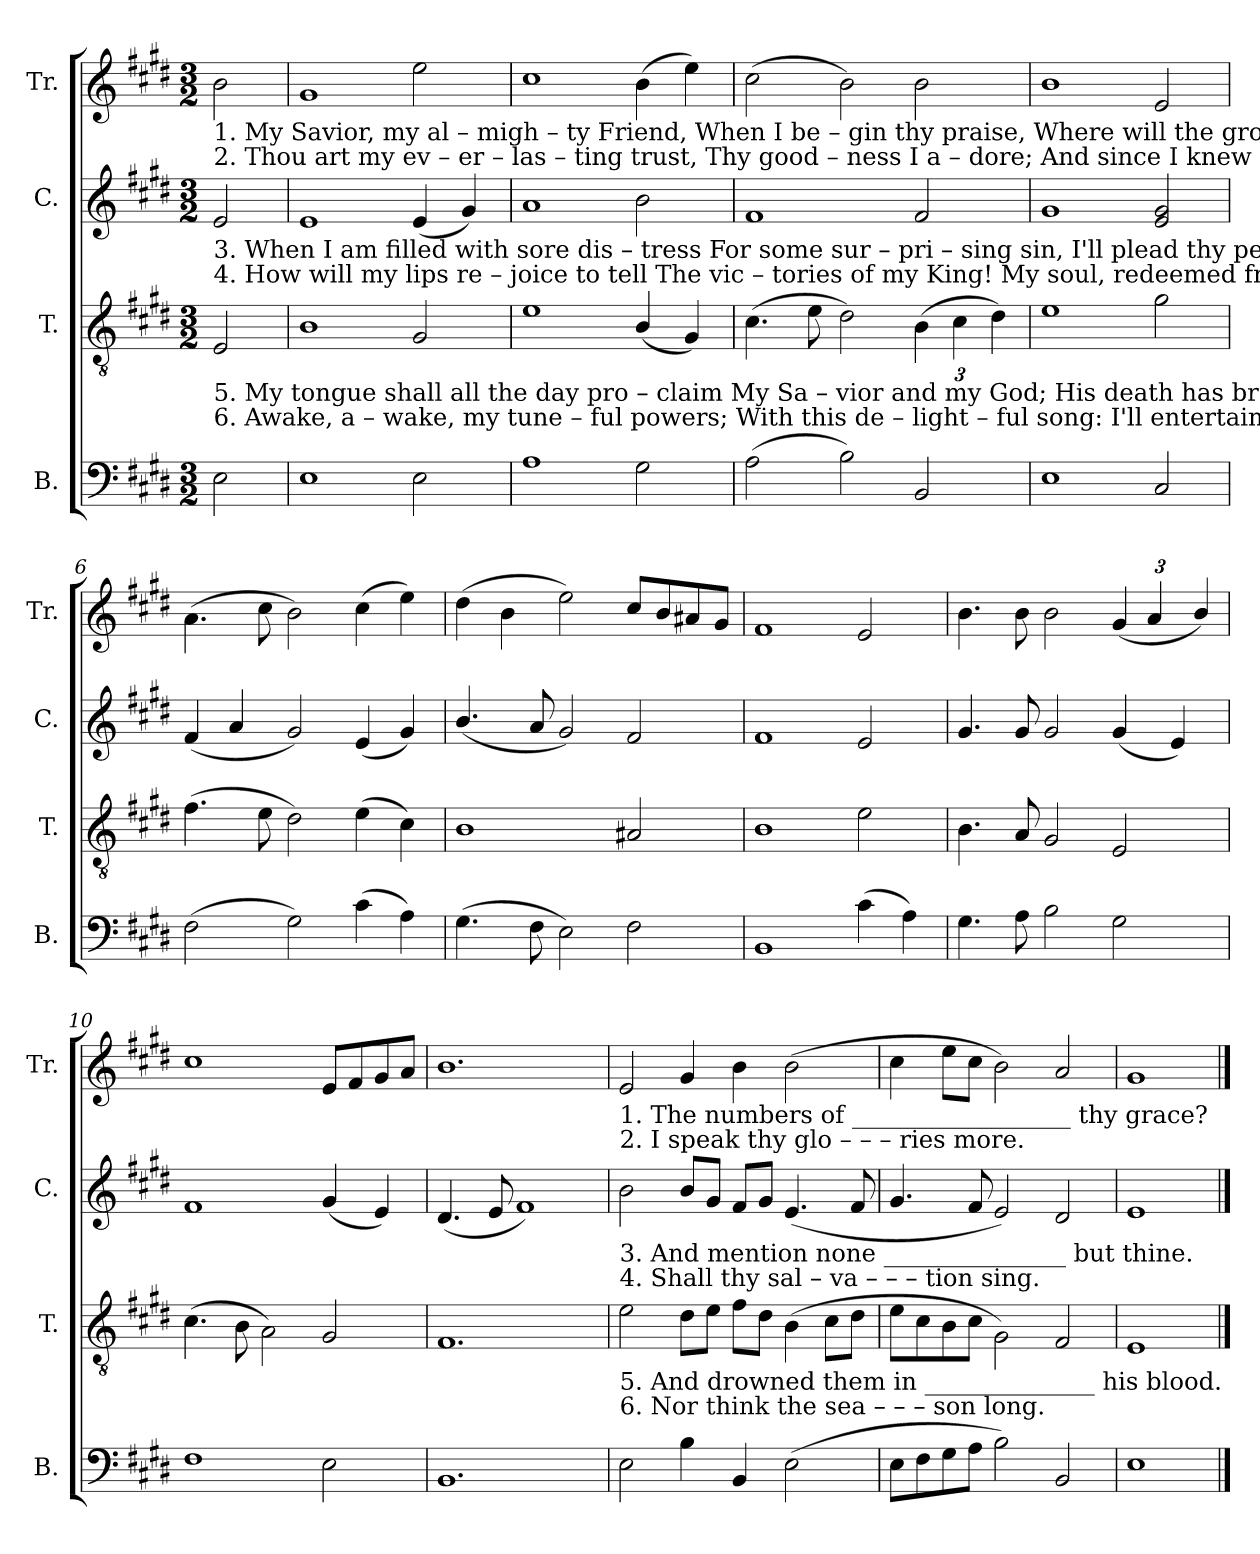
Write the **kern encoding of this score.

**kern	**kern	**kern	**kern
*part4	*part3	*part2	*part1
*staff4	*staff3	*staff2	*staff1
*I"B.	*I"T.	*I"C.	*I"Tr.
*I'B.	*I'T.	*I'C.	*I'Tr.
*clefF4	*clefGv2	*clefG2	*clefG2
*k[f#c#g#d#]	*k[f#c#g#d#]	*k[f#c#g#d#]	*k[f#c#g#d#]
*M3/2	*M3/2	*M3/2	*M3/2
*MM150	*MM150	*MM150	*MM150
=1	=1	=1	=1
!	!	!	!LO:TX:b:t=1. My  Savior,    my  al   –   migh    –   ty   Friend, When  I            be   –   gin                thy         praise,  Where will the gro – wing  num     –     bers           end,
!	!	!	!LO:TX:b:t=2. Thou art  my  ev – er  –  las       –    ting   trust,  Thy  good   –   ness      I                   a      –      dore;  And since I knew  thy          gra       –      ces            first,
!	!	!LO:TX:b:t=3. When I   am  filled  with  sore         dis   –   tress  For some          sur  –  pri      –      sing               sin,  I'll plead thy per – fect         right    –    eous     –     ness,	!
!	!	!LO:TX:b:t=4. How will my lips    re  –   joice        to           tell  The vic      –     tories   of                my            King!  My soul, redeemed from    sin             and              hell,	!
!	!LO:TX:b:t=5. My tongue shall all the    day         pro  –  claim  My Sa      –     vior     and               my              God;  His death has brought my  foes          to                shame,	!	!
!	!LO:TX:b:t=6. Awake,  a – wake,  my     tune   –   ful    powers; With this        de   –   light      –      ful              song&colon;   I'll  entertain    the             dark    –    est               hours,	!	!
2E!\	2E!/	2e!/	2b!\
=2	=2	=2	=2
1E!	1B!	1e!	1g#!
2E!\	2G#!/	(<4e!/	2ee!\
.	.	4g#!/)	.
=3	=3	=3	=3
1A!	1e!	1a!	1cc#!
2G#!\	(<4B!/	2b!\	(>4b!\
.	4G#!/)	.	4ee!\)
=4	=4	=4	=4
(>2A!\	(>4.c#!\	1f#!	(>2cc#!\
.	8e!\	.	.
2B!\)	2d#!\)	.	2b!\)
*	*Xbrackettup	*	*
2BB!/	(>6B!\	2f#!/	2b!\
.	6c#!\	.	.
.	6d#!\)	.	.
=5	=5	=5	=5
1E!	1e!	1g#!	1b!
2C#!/	2g#!\	2e!/ 2g#!/	2e!/
=6	=6	=6	=6
(>2F#!\	(>4.f#!\	(<4f#!/	(>4.a!\
.	.	4a!/	.
.	8e!\	.	8cc#!\
2G#!\)	2d#!\)	2g#!/)	2b!\)
(>4c#!\	(>4e!\	(<4e!/	(>4cc#!\
4A!\)	4c#!\)	4g#!/)	4ee!\)
=7	=7	=7	=7
(>4.G#!\	1B!	(<4.b!/	(>4dd#!\
.	.	.	4b!\
8F#!\	.	8a!/	.
2E!\)	.	2g#!/)	2ee!\)
2F#!\	2A#X!/	2f#!/	8cc#!/L
.	.	.	8b!/
.	.	.	8a#X!/
.	.	.	8g#!/J
=8	=8	=8	=8
1BB!	1B!	1f#!	1f#!
(>4c#!\	2e!\	2e!/	2e!/
4A!\)	.	.	.
=9	=9	=9	=9
4.G#!\	4.B!\	4.g#!/	4.b!\
8A!\	8A!/	8g#!/	8b!\
2B!\	2G#!/	2g#!/	2b!\
*	*	*	*Xbrackettup
2G#!\	2E!/	(<4g#!/	(<6g#!/
.	.	.	6a!/
.	.	4e!/)	.
.	.	.	6b!/)
=10	=10	=10	=10
1F#!	(>4.c#!\	1f#!	1cc#!
.	8B!\	.	.
.	2A!\)	.	.
2E!\	2G#!/	(<4g#!/	8e!/L
.	.	.	8f#!/
.	.	4e!/)	8g#!/
.	.	.	8a!/J
=11	=11	=11	=11
1.BB!	1.F#!	(<4.d#!/	1.b!
.	.	8e!/	.
.	.	1f#!)	.
!!LO:LB:g=z
=12	=12	=12	=12
!	!	!	!LO:TX:b:t=1. The  numbers  of __________________  thy grace?
!	!	!	!LO:TX:b:t=2. I  speak  thy    glo          –        –        –        ries more.
!	!	!LO:TX:b:t=3. And mention    none _______________  but  thine.	!
!	!	!LO:TX:b:t=4. Shall  thy  sal  –  va         –        –        –      tion sing.	!
!	!LO:TX:b:t=5. And drowned them in ______________  his blood.	!	!
!	!LO:TX:b:t=6. Nor think the  sea         –        –        –        son  long.	!	!
2E!\	2e!\	2b!\	2e!/
4B!\	8d#!\L	8b!/L	4g#!/
.	8e!\J	8g#!/J	.
4BB!/	8f#!\L	8f#!/L	4b!\
.	8d#!\J	8g#!/J	.
(>2E!\	(>4B!\	(<4.e!/	(>2b!\
.	8c#!\L	.	.
.	8d#!\J	8f#!/	.
=13	=13	=13	=13
8E!\L	8e!\L	4.g#!/	4cc#!\
8F#!\	8c#!\	.	.
8G#!\	8B!\	.	8ee!\L
8A!\J	8c#!\J	8f#!/	8cc#!\J
2B!\)	2G#!\)	2e!/)	2b!\)
2BB!/	2F#!/	2d#!/	2a!/
=14	=14	=14	=14
1E!	1E!	1e!	1g#!
==	==	==	==
*-	*-	*-	*-
